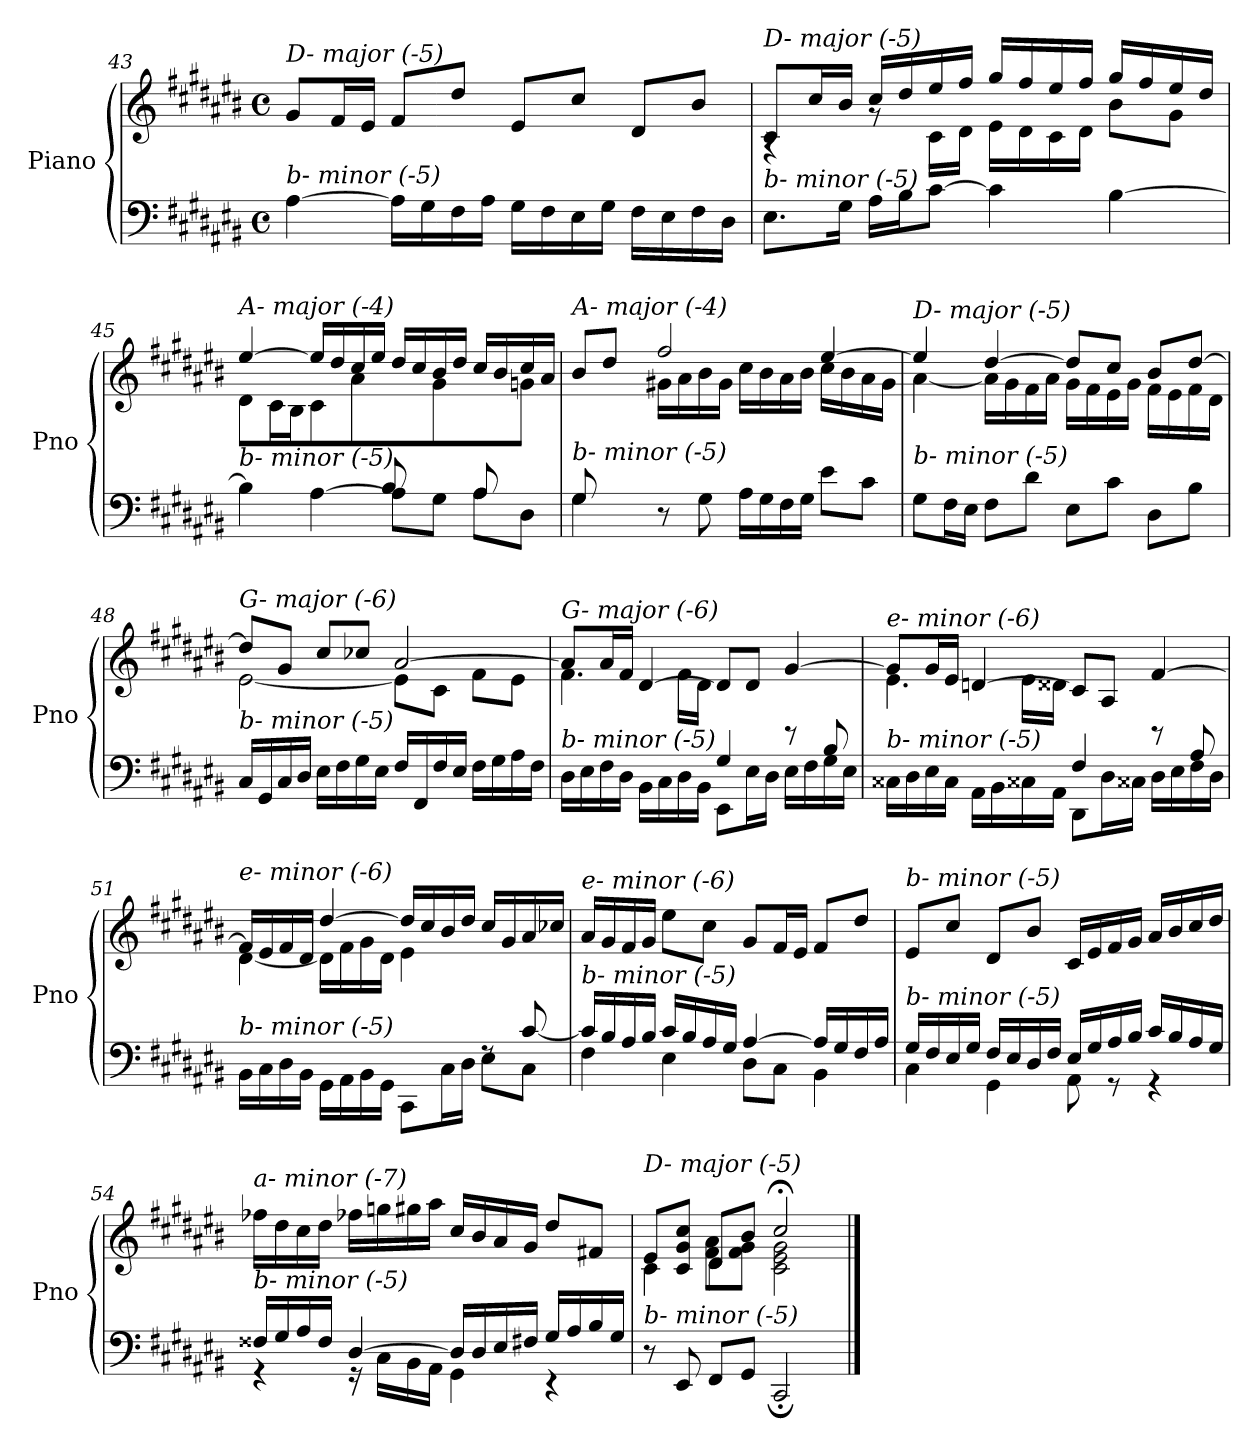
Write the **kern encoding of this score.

**kern	**kern
*part1	*part1
*staff2	*staff1
*I"Piano	*
*I'Pno	*
!!LO:LB:g=z
*clefF4	*clefG2
*k[f#c#g#d#a#e#b#]	*k[f#c#g#d#a#e#b#]
*M4/4	*M4/4
*met(c)	*met(c)
=43	=43
!	!LO:TX:i:t=D- major (-5)
!LO:TX:i:t=b- minor (-5)	!
[4A#\	8g#/L
.	16f#/L
.	16e#/JJ
16A#\LL]	8f#/L
16G#\	.
16F#\	8dd#/J
16A#\JJ	.
16G#\LL	8e#/L
16F#\	.
16E#\	8cc#/J
16G#\JJ	.
16F#\LL	8d#/L
16E#\	.
16F#\	8b#/J
16D#\JJ	.
=44	=44
*	*^
!	!LO:TX:i:t=D- major (-5)	!
!LO:TX:i:t=b- minor (-5)	!	!
8.E#\L	8c#/L	4rA
.	16cc#/L	.
16G#\Jk	16b#/JJ	.
16A#\LL	16cc#/LL	8rg
16B#\J	16dd#/	.
[8c#\J	16ee#/	16c#\LL
.	16ff#/JJ	16d#\JJ
4c#\]	16gg#/LL	16e#\LL
.	16ff#/	16d#\
.	16ee#/	16c#\
.	16ff#/JJ	16d#\JJ
[4B#\	16gg#/LL	8b#\L
.	16ff#/	.
.	16ee#/	8g#\J
.	16dd#/JJ	.
=45	=45	=45
*^	*	*
!	!	!LO:TX:i:t=A- major (-4)	!
!LO:TX:i:t=b- minor (-5)	!	!	!
4B#\]	2ryy	[4ee#/	8d#\L
.	.	.	16c#\L
.	.	.	16B#\JJ
[4A#\	.	16ee#/LL]	8c#\L
.	.	16dd#/	.
.	.	16cc#/	8a#\J
.	.	16ee#/JJ	.
8A#\L]	8B#/L	16dd#/LL	8ryy
.	.	16cc#/	.
8G#\J	8ryy	16b#/	8g#\J
.	.	16dd#/JJ	.
8A#\L	8A#/L	16cc#/LL	8ryy
.	.	16b#/	.
8D#\J	8ryy	16cc#/	8gni\J
.	.	16a#/JJ	.
!!LO:LB:g=z	!!
=46	=46	=46	=46
!	!	!LO:TX:i:t=A- major (-4)	!
!LO:TX:i:t=b- minor (-5)	!	!	!
8G#/L	4G#\	8b#/L	8ryy
2..ryy	.	8dd#/J	16g#\L
.	.	.	16gni\JJ
.	8r	2ff#/	16g#\LL
.	.	.	16a#\
.	8G#\	.	16b#\
.	.	.	16g#\JJ
.	16A#\LL	.	16cc#\LL
.	16G#\	.	16b#\
.	16F#\	.	16a#\
.	16G#\JJ	.	16b#\JJ
.	8e#\L	[4ee#/	16cc#\LL
.	.	.	16b#\
.	8c#\J	.	16a#\
.	.	.	16g#\JJ
*v	*v	*	*
=47	=47	=47
!	!LO:TX:i:t=D- major (-5)	!
!LO:TX:i:t=b- minor (-5)	!	!
8G#\L	4ee#/]	[4a#\
16F#\L	.	.
16E#\JJ	.	.
8F#\L	[4dd#/	16a#\LL]
.	.	16g#\
8d#\J	.	16f#\
.	.	16a#\JJ
8E#\L	8dd#/L]	16g#\LL
.	.	16f#\
8c#\J	8cc#/J	16e#\
.	.	16g#\JJ
8D#\L	8b#/L	16f#\LL
.	.	16e#\
8B#\J	[8dd#/J	16f#\
.	.	16d#\JJ
=48	=48	=48
!	!LO:TX:i:t=G- major (-6)	!
!LO:TX:i:t=b- minor (-5)	!	!
16C#/LL	8dd#/L]	[2e#\
16GG#/	.	.
16C#/	8g#/J	.
16D#/JJ	.	.
16E#\LL	8cc#/L	.
16F#\	.	.
16G#\	8cc-Xi/J	.
16E#\JJ	.	.
16F#/LL	[2a#/	8e#\L]
16FF#/	.	.
16F#/	.	8c#\J
16E#/JJ	.	.
16F#\LL	.	8f#\L
16G#\	.	.
16A#\	.	8e#\J
16F#\JJ	.	.
!!LO:PB:g=z	!!
=49	=49	=49
*^	*	*
!	!	!LO:TX:i:t=G- major (-6)	!
!LO:TX:i:t=b- minor (-5)	!	!	!
2ryy	16D#\LL	8a#/L]	4.f#\
.	16E#\	.	.
.	16F#\	16a#/L	.
.	16D#\JJ	16f#/JJ	.
.	16BB#\LL	[4d#/	.
.	16C#\	.	.
.	16D#\	.	16f#\LL
.	16BB#\JJ	.	16d#\JJ
4G#/	8EE#\L	8d#/L]	4ryy
.	16E#\L	8d#/J	.
.	16D#\JJ	.	.
8ryy	16E#\LL	[4g#/	8rBB
.	16F#\	.	.
8B#/	16G#\	.	8ryy
.	16E#\JJ	.	.
=50	=50	=50	=50
!	!	!LO:TX:i:t=e- minor (-6)	!
!LO:TX:i:t=b- minor (-5)	!	!	!
2ryy	16C##X\LL	8g#/L]	4.e#\
.	16D#\	.	.
.	16E#\	16g#/L	.
.	16C##\JJ	16e#/JJ	.
.	16AA#\LL	[4dni/	.
.	16BB#\	.	.
.	16C##X\	.	16e#\LL
.	16AA#\JJ	.	16d##Xi\JJ
4F#/	8DD#\L	8c##/L]	4ryy
.	16D#\L	8A#/J	.
.	16C##X\JJ	.	.
8ryy	16D#\LL	[4f#/	8rBB
.	16E#\	.	.
8A#/	16F#\	.	8ryy
.	16D#\JJ	.	.
=51	=51	=51	=51
*	*^	*	*^
!	!	!	!LO:TX:i:t=e- minor (-6)	!	!
!LO:TX:i:t=b- minor (-5)	!	!	!	!	!
2.ryy	16BB#\LL	2.ryy	16f#/LL]	[4d#\	2.ryy
.	16C#\	.	16e#/	.	.
.	16D#\	.	16f#/	.	.
.	16BB#\JJ	.	16d#/JJ	.	.
.	16GG#\LL	.	[4dd#/	16d#\LL]	.
.	16AA#\	.	.	16f#\	.
.	16BB#\	.	.	16g#\	.
.	16GG#\JJ	.	.	16d#\JJ	.
.	8CC#\L	.	16dd#/LL]	4e#\	.
.	.	.	16cc#/	.	.
.	16C#\L	.	16b#/	.	.
.	16D#\JJ	.	16dd#/JJ	.	.
4ryy	8rF	8E#\L	16cc#/LL	4ryy	4ryy
.	.	.	16g#/	.	.
.	[8c#/	8C#\J	16a#/	.	.
.	.	.	16cc-Xi/JJ	.	.
*	*v	*v	*	*	*
*	*	*v	*v	*v
!!LO:LB:g=z
=52	=52	=52
!	!	!LO:TX:i:t=e- minor (-6)
!LO:TX:i:t=b- minor (-5)	!	!
16c#/LL]	4F#\	16a#/LL
16B#/	.	16g#/
16A#/	.	16f#/
16B#/JJ	.	16g#/JJ
16c#/LL	4E#\	8ee#\L
16B#/	.	.
16A#/	.	8cc#\J
16G#/JJ	.	.
[4A#/	8D#\L	8g#/L
.	8C#\J	16f#/L
.	.	16e#/JJ
16A#/LL]	4BB#\	8f#/L
16G#/	.	.
16F#/	.	8dd#/J
16A#/JJ	.	.
=53	=53	=53
!	!	!LO:TX:i:t=b- minor (-5)
!LO:TX:i:t=b- minor (-5)	!	!
16G#/LL	4C#\	8e#/L
16F#/	.	.
16E#/	.	8cc#/J
16G#/JJ	.	.
16F#/LL	4GG#\	8d#/L
16E#/	.	.
16D#/	.	8b#/J
16F#/JJ	.	.
16E#/LL	8AA#\	16c#/LL
16G#/	.	16e#/
16A#/	8r	16f#/
16B#/JJ	.	16g#/JJ
16c#/LL	4r	16a#/LL
16B#/	.	16b#/
16A#/	.	16cc#/
16G#/JJ	.	16dd#/JJ
!!LO:LB:g=z
=54	=54	=54
!	!	!LO:TX:i:t=a- minor (-7)
!LO:TX:i:t=b- minor (-5)	!	!
16F##X/LL	4r	16ff-Xi\LL
16G#/	.	16dd#\
16A#/	.	16cc#\
16F##/JJ	.	16dd#\JJ
[4D#/	16r	16ff-Xi\LL
.	16C#\LL	16ggni\
.	16BB#\	16gg#\
.	16AA#\JJ	16aa#\JJ
16D#/LL]	4GG#\	16cc#/LL
16D#/	.	16b#/
16E#/	.	16a#/
16F#X/JJ	.	16g#/JJ
16G#/LL	4r	8dd#/L
16A#/	.	.
16B#/	.	8f#X/J
16G#/JJ	.	.
=55	=55	=55
*	*	*^
*	*	*	*^
!	!	!LO:TX:i:t=D- major (-5)	!	!
!LO:TX:i:t=b- minor (-5)	!	!	!	!
4ryy	8r	8e#/L	4c#\	4ryy
.	8EE#/	8c#/ 8g#/ 8cc#/J	.	.
4ryy	8FF#/L	8d#/L	8f#\ 8a#\L	4d#\
.	8GG#/J	8b#/J	8f#\ 8g#\J	.
2ryy	2CC#;/	2cc#;</	2c#\ 2e#\ 2g#\	2ryy
*v	*v	*	*	*
*	*v	*v	*v
==	==
*-	*-
